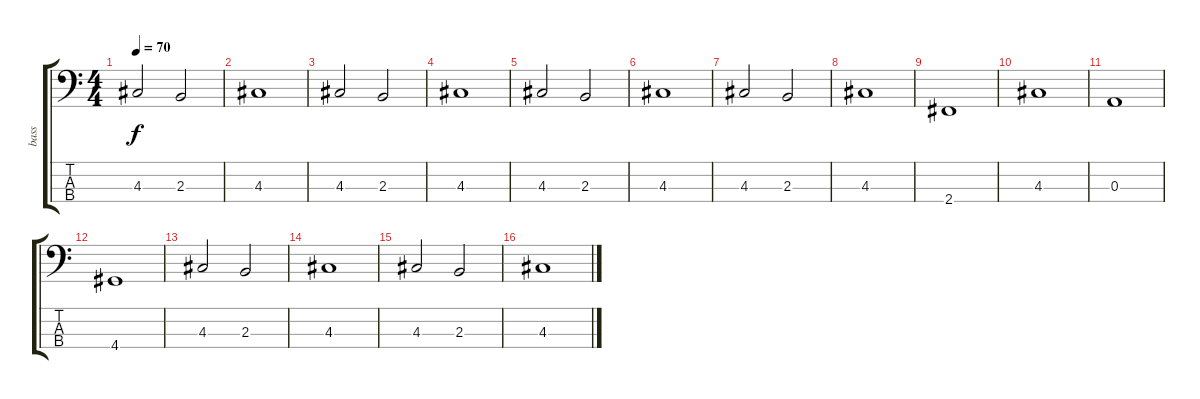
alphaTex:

\track ("bass" "bass") {instrument fretlessbass}
\staff {score tabs}
\tuning (G2 D2 A1 E1) {hide}
\ts (4 4)
\tempo 70
\clef f4
\ks c
4.3.2{dy f instrument fretlessbass} 2.3.2 |
4.3.1 |
4.3.2 2.3.2 |
4.3.1 |
4.3.2 2.3.2 |
4.3.1 |
4.3.2 2.3.2 |
4.3.1 |
2.4.1 |
4.3.1 |
0.3.1 |
4.4.1 |
4.3.2 2.3.2 |
4.3.1 |
4.3.2 2.3.2 |
4.3.1
